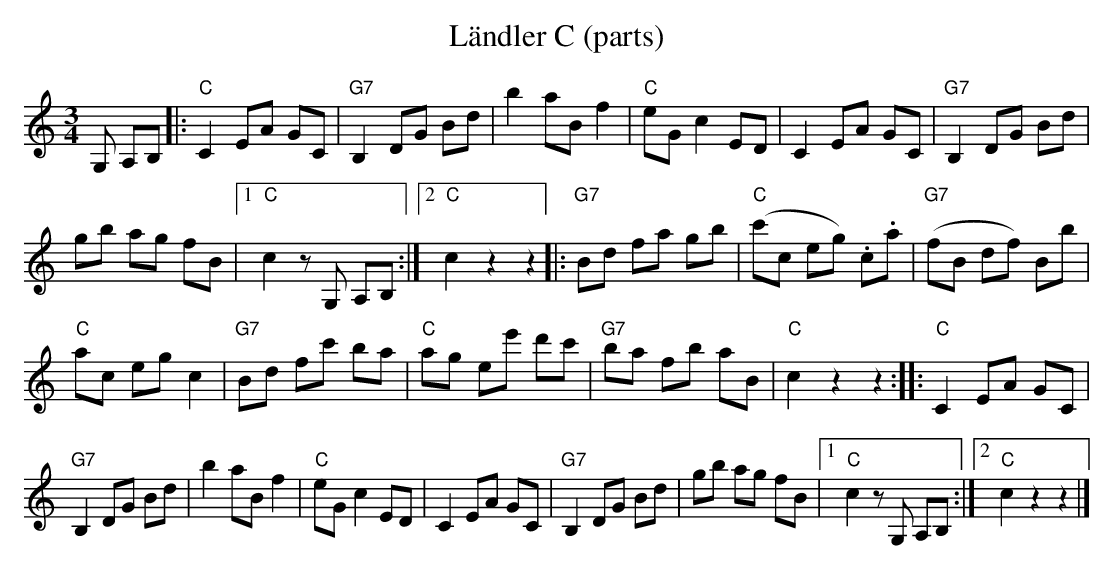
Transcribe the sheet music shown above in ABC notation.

X:1
T: Ländler C (parts)
M:3/4
L:1/8
K:C %%MIDI gchordon
G, A,B, |: "C"C2 EA GC | "G7"B,2 DG Bd | b2 aB f2 | "C"eG c2 ED | C2 EA GC | "G7"B,2 DG Bd |
 gb ag fB |1 "C"c2 zG, A,B, :|2 \
"C"c2z2z2 |:"G7"Bd fa gb | "C"(c'c eg) .c.a | "G7"(fB df) Bb |
 "C"ac eg c2 | "G7"Bd fc' ba | "C"ag ee' d'c' | "G7"ba fb aB | "C"c2z2z2 :| \
|: "C"C2 EA GC |
 "G7"B,2 DG Bd | b2 aB f2 | "C"eG c2 ED | C2 EA GC | "G7"B,2 DG Bd | gb ag fB |1 "C"c2 zG, A,B, :|2 \
"C"c2z2z2 |]
